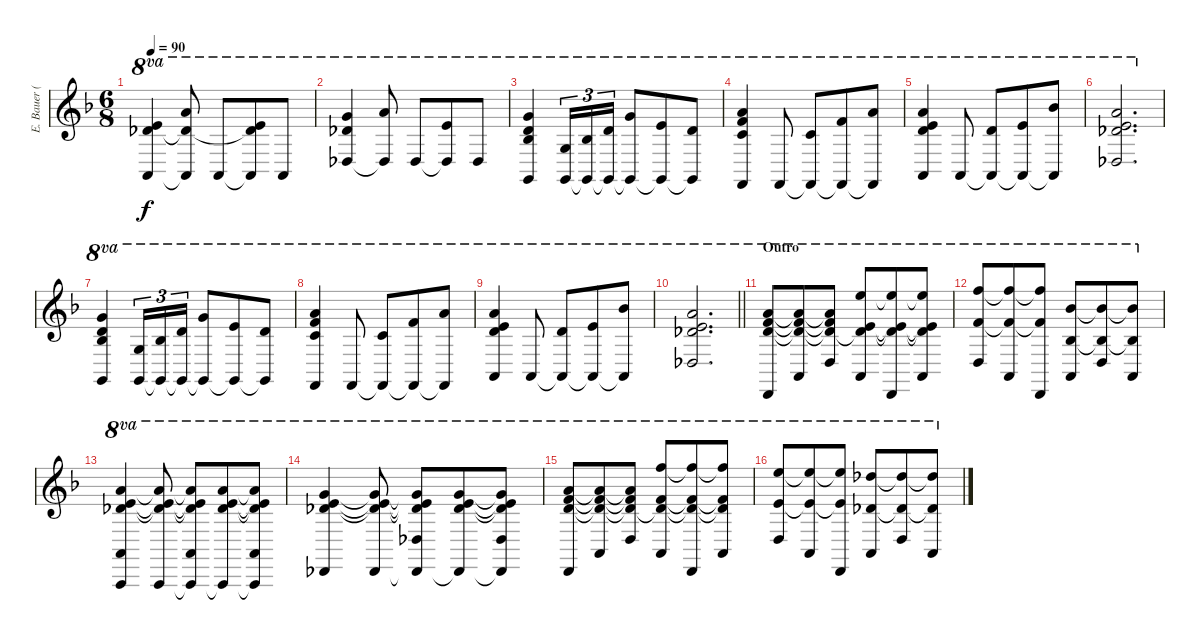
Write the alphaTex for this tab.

\track ("E. Bauer (Keyboard)" "E. Bauer (") {instrument acousticgrandpiano}
\staff {score}
\tuning (E4 B3 G3 D3 A2 E2) {hide}
\ts (6 8)
\tempo 90
\clef g2
\ks dminor
(12.1 14.2 2.3).4{ot 8va dy f} (17.1 14.2{t} 2.3{t}).8{ot 8va} 2.3.8{ot 8va} (12.1 14.2{t} 2.3{t}).8{ot 8va} 2.3.8{ot 8va} |
(15.1 14.2 6.3).4{ot 8va} (17.1 6.3{t}).8{ot 8va} 6.3.8{ot 8va} (12.1 6.3{t}).8{ot 8va} 6.3.8{ot 8va} |
(15.1 15.2 15.3 5.4).4{ot 8va} (12.3 5.4).16{tu (3 2) ot 8va} (15.3 5.4{t}).16{tu (3 2) ot 8va} (15.2 5.4{t}).16{tu (3 2) ot 8va} (15.1 5.4{t}).8{ot 8va} (12.1 5.4{t}).8{ot 8va} (15.2 5.4{t}).8{ot 8va} |
(17.1 18.2 17.3 3.4).4{ot 8va} 3.4.8{ot 8va} (17.3 3.4{t}).8{ot 8va} (18.2 3.4{t}).8{ot 8va} (17.1 3.4{t}).8{ot 8va} |
(17.1 17.2 19.3 7.4).4{ot 8va} 7.4.8{ot 8va} (19.3 7.4{t}).8{ot 8va} (17.2 7.4{t}).8{ot 8va} (18.1 7.4{t}).8{ot 8va} |
(17.1 17.2 18.3 11.4).2{d ot 8va} |
(15.1 15.2 15.3 5.4).4{ot 8va} (12.3 5.4).16{tu (3 2) ot 8va} (15.3 5.4{t}).16{tu (3 2) ot 8va} (15.2 5.4{t}).16{tu (3 2) ot 8va} (15.1 5.4{t}).8{ot 8va} (12.1 5.4{t}).8{ot 8va} (15.2 5.4{t}).8{ot 8va} |
(17.1 18.2 17.3 3.4).4{ot 8va} 3.4.8{ot 8va} (17.3 3.4{t}).8{ot 8va} (18.2 3.4{t}).8{ot 8va} (17.1 3.4{t}).8{ot 8va} |
(17.1 17.2 19.3 7.4).4{ot 8va} 7.4.8{ot 8va} (19.3 7.4{t}).8{ot 8va} (17.2 7.4{t}).8{ot 8va} (18.1 7.4{t}).8{ot 8va} |
\barLineRight lightlight
(17.1 17.2 18.3 11.4).2{d ot 8va} |
\section ("" "Outro")
(17.1 18.2 19.3 10.6).8{ot 8va} (17.1{t} 18.2{t} 19.3{t} 12.5).8{ot 8va} (17.1{t} 18.2{t} 19.3{t} 12.4).8{ot 8va} (24.1 17.2 19.3{t} 12.5).8{ot 8va} (24.1{t} 17.2{t} 19.3{t} 10.6).8{ot 8va} (24.1{t} 17.2{t} 19.3{t} 12.5).8{ot 8va} |
(25.1 18.2 12.4).8{ot 8va} (25.1{t} 18.2{t} 12.5).8{ot 8va} (25.1{t} 18.2{t} 10.6).8{ot 8va} (18.1 11.2 12.5).8{ot 8va} (18.1{t} 11.2{t} 12.4).8{ot 8va} (18.1{t} 11.2{t} 12.5).8{ot 8va} |
(12.1 22.2 18.3 12.5 5.6).4{ot 8va} (12.1{t} 22.2{t} 18.3{t} 5.6).8{ot 8va} (12.1{t} 22.2{t} 18.3{t} 12.5 5.6{t}).8{ot 8va} (12.1 22.2 18.3 5.6{t}).8{ot 8va} (12.1{t} 22.2{t} 18.3{t} 12.5 5.6{t}).8{ot 8va} |
(15.1 17.2 18.3 9.6).4{ot 8va} (15.1{t} 17.2{t} 18.3{t} 9.6).8{ot 8va} (15.1{t} 17.2{t} 18.3{t} 11.4 9.6{t}).8{ot 8va} (15.1 17.2 18.3 9.6{t}).8{ot 8va} (15.1{t} 17.2{t} 18.3{t} 11.4 9.6{t}).8{ot 8va} |
(17.1 18.2 19.3 10.6).8{ot 8va} (17.1{t} 18.2{t} 19.3{t} 12.5).8{ot 8va} (17.1{t} 18.2{t} 19.3{t} 12.4).8{ot 8va} (25.1 18.2 19.3{t} 12.5).8{ot 8va} (25.1{t} 18.2{t} 19.3{t} 10.6).8{ot 8va} (25.1{t} 18.2{t} 19.3{t} 12.5).8{ot 8va} |
(24.1 17.2 12.4).8{ot 8va} (24.1{t} 17.2{t} 12.5).8{ot 8va} (24.1{t} 17.2{t} 10.6).8{ot 8va} (21.1 14.2 12.5).8{ot 8va} (21.1{t} 14.2{t} 12.4).8{ot 8va} (21.1{t} 14.2{t} 12.5).8{ot 8va}
